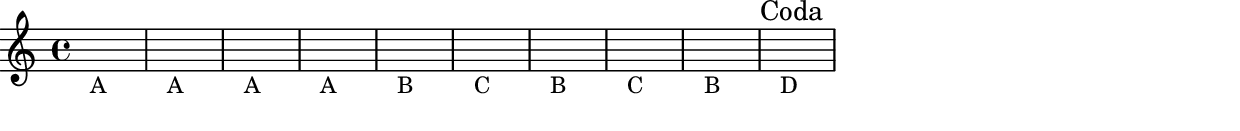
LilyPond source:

%% Generated by lilypond-book
%% Options: [exampleindent=10.16\mm,indent=0\mm,line-width=160\mm,paper-height=845.047\pt,paper-width=597.508\pt,papersize='(cons (* 597.508 pt) (* 845.047 pt))]
\include "lilypond-book-preamble.ly"


% ****************************************************************
% Start cut-&-pastable-section
% ****************************************************************

#(ly:set-option 'eps-box-padding 3.000000)



\paper {
  #(set-paper-size '(cons (* 597.508 pt) (* 845.047 pt)))
  indent = 0\mm
  line-width = 160\mm
  % offset the left padding, also add 1mm as lilypond creates cropped
  % images with a little space on the right
  line-width = #(- line-width (* mm  3.000000) (* mm 1))
}

\layout {
  
}




% ****************************************************************
% ly snippet:
% ****************************************************************
\sourcefilename "/lilypond-2.25.21/input/regression/repeat-ds-return-count.ly"
\sourcefileline 0
\version "2.23.6"

#(ly:set-option 'warning-as-error #t)

\header {
  texidoc="When a @emph{D.C.} or @emph{D.S.} instruction is to be
performed more than once, the default @code{dalSegnoTextFormatter}
includes the count in the instruction.  In this case, the @emph{D.C.}
instruction should indicate returning thrice and the @emph{D.S.}
instruction should indicate returning twice."
}

piece = \new Voice \fixed c' {
  \repeat segno 4 {
    s1_"A"
  }
  \repeat segno 3 {
    s1_"B"
    \alternative {
      \volta 1,2 s1_"C"
      \volta 3 <>
    }
  }
  \sectionLabel "Coda"
  s1_"D"
}

\score { \piece }
\score { \unfoldRepeats \piece }



% ****************************************************************
% end ly snippet
% ****************************************************************
